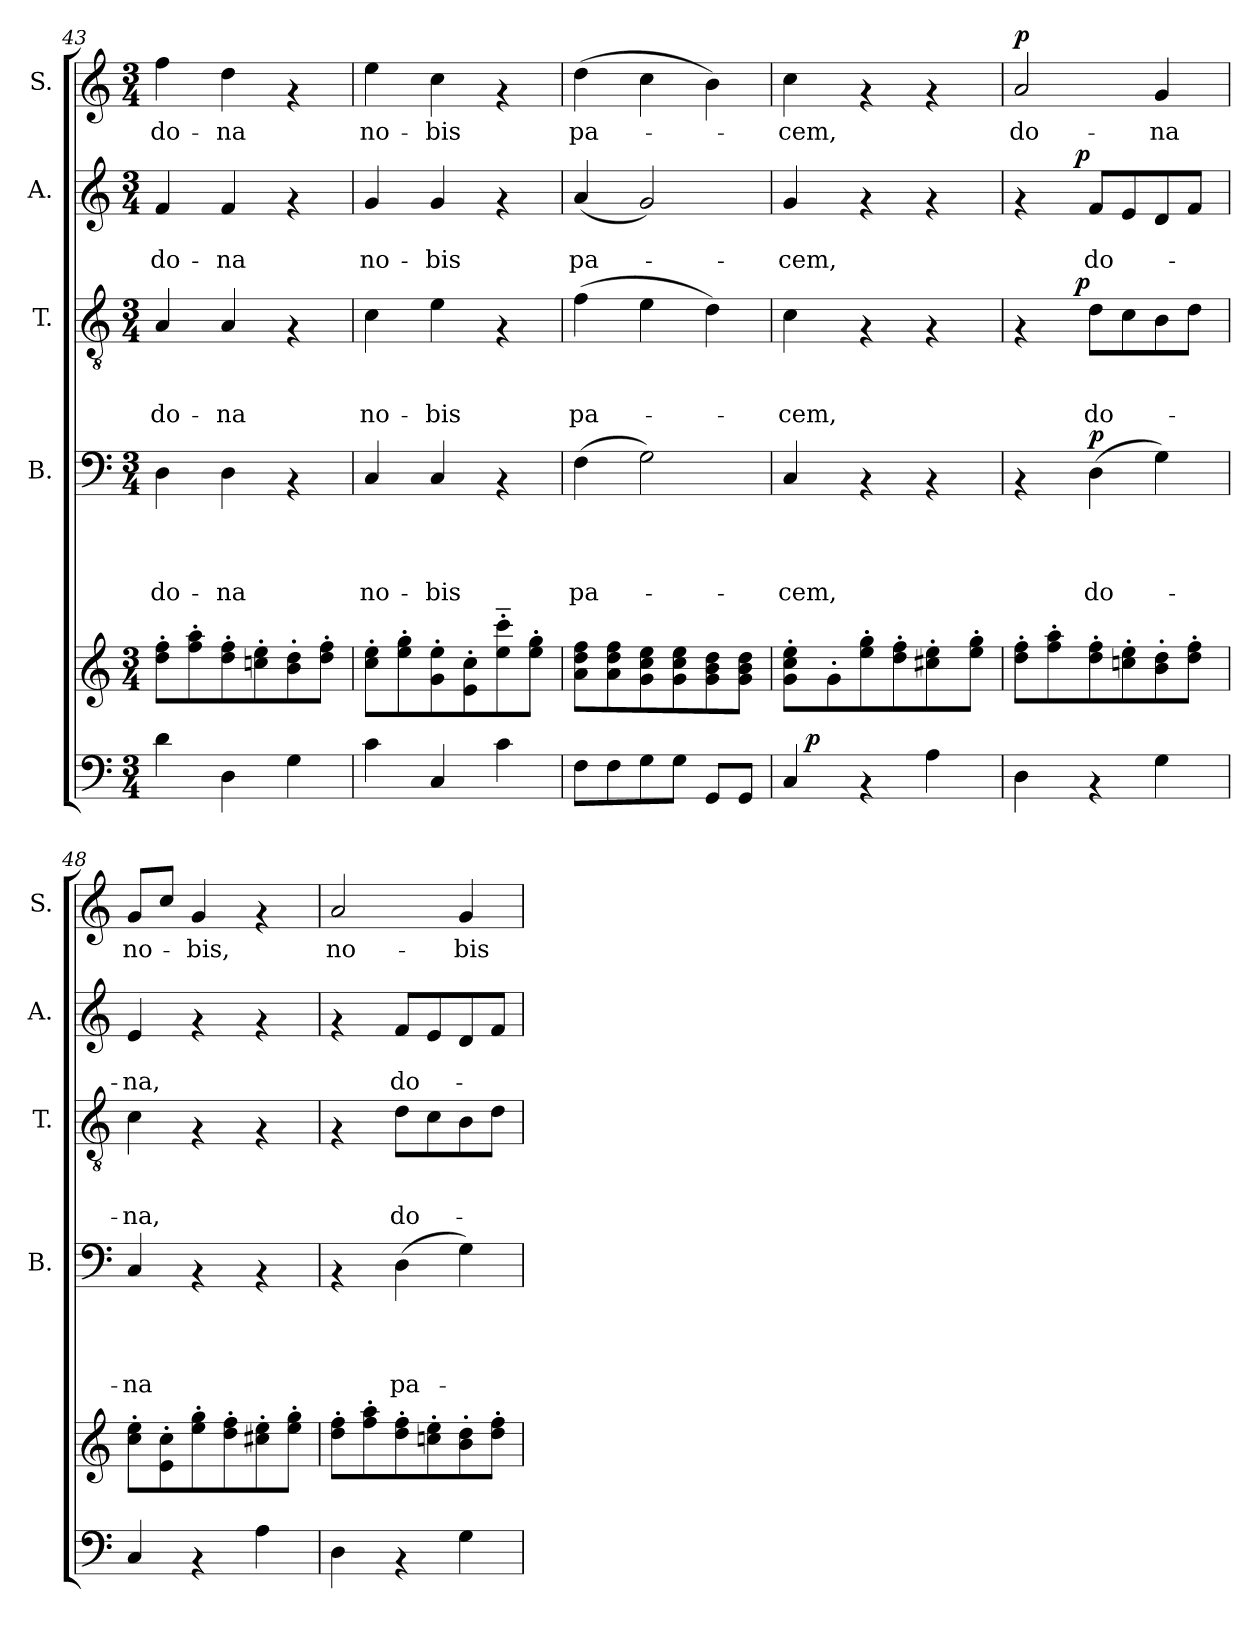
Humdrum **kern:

**kern	**kern	**dynam	**kern	**text	**text	**text	**text	**dynam	**kern	**text	**text	**text	**dynam	**kern	**text	**text	**dynam	**kern	**text	**dynam
*part5	*part5	*part5	*part4	*part4	*part4	*part4	*part4	*part4	*part3	*part3	*part3	*part3	*part3	*part2	*part2	*part2	*part2	*part1	*part1	*part1
*staff6	*staff5	*staff5/6	*staff4	*staff4	*staff4	*staff4	*staff4	*staff4	*staff3	*staff3	*staff3	*staff3	*staff3	*staff2	*staff2	*staff2	*staff2	*staff1	*staff1	*staff1
*	*	*	*I"B.	*	*	*	*	*	*I"T.	*	*	*	*	*I"A.	*	*	*	*I"S.	*	*
*	*	*	*I'B.	*	*	*	*	*	*I'T.	*	*	*	*	*I'A.	*	*	*	*I'S.	*	*
*clefF4	*clefG2	*	*clefF4	*	*	*	*	*	*clefGv2	*	*	*	*	*clefG2	*	*	*	*clefG2	*	*
*k[]	*k[]	*	*k[]	*	*	*	*	*	*k[]	*	*	*	*	*k[]	*	*	*	*k[]	*	*
*C:	*C:	*	*C:	*	*	*	*	*	*C:	*	*	*	*	*C:	*	*	*	*C:	*	*
*M3/4	*M3/4	*	*M3/4	*	*	*	*	*	*M3/4	*	*	*	*	*M3/4	*	*	*	*M3/4	*	*
=43	=43	=43	=43	=43	=43	=43	=43	=43	=43	=43	=43	=43	=43	=43	=43	=43	=43	=43	=43	=43
!	!	!	!	!	!	!	!LO:LY:b	!	!	!	!	!LO:LY:b	!	!	!	!LO:LY:b	!	!	!LO:LY:b	!
4d\	8dd\'> 8ff\'>L	.	4D\	.	.	.	do-	.	4A/	.	.	do-	.	4f/	.	do-	.	4ff\	do-	.
.	8ff\'> 8aa\'>	.	.	.	.	.	.	.	.	.	.	.	.	.	.	.	.	.	.	.
!	!	!	!	!	!	!	!LO:LY:b	!	!	!	!	!LO:LY:b	!	!	!	!LO:LY:b	!	!	!LO:LY:b	!
4D\	8dd\'> 8ff\'>	.	4D\	.	.	.	-na	.	4A/	.	.	-na	.	4f/	.	-na	.	4dd\	-na	.
.	8ccn\'> 8ee\'>	.	.	.	.	.	.	.	.	.	.	.	.	.	.	.	.	.	.	.
4G\	8b\'> 8dd\'>	.	4rAA	.	.	.	.	.	4rF	.	.	.	.	4rf	.	.	.	4rf	.	.
.	8dd\'> 8ff\'>J	.	.	.	.	.	.	.	.	.	.	.	.	.	.	.	.	.	.	.
=44	=44	=44	=44	=44	=44	=44	=44	=44	=44	=44	=44	=44	=44	=44	=44	=44	=44	=44	=44	=44
!	!	!	!	!	!	!	!LO:LY:b	!	!	!	!	!LO:LY:b	!	!	!	!LO:LY:b	!	!	!LO:LY:b	!
4c\	8cc\'> 8ee\'>L	.	4C/	.	.	.	no-	.	4c\	.	.	no-	.	4g/	.	no-	.	4ee\	no-	.
.	8ee\'> 8gg\'>	.	.	.	.	.	.	.	.	.	.	.	.	.	.	.	.	.	.	.
!	!	!	!	!	!	!	!LO:LY:b	!	!	!	!	!LO:LY:b	!	!	!	!LO:LY:b	!	!	!LO:LY:b	!
4C/	8g\'> 8ee\'>	.	4C/	.	.	.	-bis	.	4e\	.	.	-bis	.	4g/	.	-bis	.	4cc\	-bis	.
.	8e\'> 8cc\'>	.	.	.	.	.	.	.	.	.	.	.	.	.	.	.	.	.	.	.
4c\	8ee\'>~> 8ccc\'>~>	.	4rAA	.	.	.	.	.	4rF	.	.	.	.	4rf	.	.	.	4rf	.	.
.	8ee\'> 8gg\'>J	.	.	.	.	.	.	.	.	.	.	.	.	.	.	.	.	.	.	.
=45	=45	=45	=45	=45	=45	=45	=45	=45	=45	=45	=45	=45	=45	=45	=45	=45	=45	=45	=45	=45
!	!	!	!	!	!	!	!LO:LY:b	!	!	!	!	!LO:LY:b	!	!	!	!LO:LY:b	!	!	!LO:LY:b	!
8F\L	8a\ 8dd\ 8ff\L	.	(>4F\	.	.	.	pa-	.	(>4f\	.	.	pa-	.	(<4a/	.	pa-	.	(>4dd\	pa-	.
8F\	8a\ 8dd\ 8ff\	.	.	.	.	.	.	.	.	.	.	.	.	.	.	.	.	.	.	.
8G\	8g\ 8cc\ 8ee\	.	2G\)	.	.	.	.	.	4e\	.	.	.	.	2g/)	.	.	.	4cc\	.	.
8G\J	8g\ 8cc\ 8ee\	.	.	.	.	.	.	.	.	.	.	.	.	.	.	.	.	.	.	.
8GG/L	8g\ 8b\ 8dd\	.	.	.	.	.	.	.	4d\)	.	.	.	.	.	.	.	.	4b\)	.	.
8GG/J	8g\ 8b\ 8dd\J	.	.	.	.	.	.	.	.	.	.	.	.	.	.	.	.	.	.	.
=46	=46	=46	=46	=46	=46	=46	=46	=46	=46	=46	=46	=46	=46	=46	=46	=46	=46	=46	=46	=46
!	!	!	!	!	!	!	!LO:LY:b	!	!	!	!	!LO:LY:b	!	!	!	!LO:LY:b	!	!	!LO:LY:b	!
*^	*	*	*	*	*	*	*	*	*	*	*	*	*	*	*	*	*	*	*	*
4C/	16ryy	8g\'> 8cc\'> 8ee\'>L	.	4C/	.	.	.	-cem,	.	4c\	.	.	-cem,	.	4g/	.	-cem,	.	4cc\	-cem,	.
!	!	!	!LO:DY:a=2	!	!	!	!	!	!	!	!	!	!	!	!	!	!	!	!	!	!
.	2ryy	.	p	.	.	.	.	.	.	.	.	.	.	.	.	.	.	.	.	.	.
.	.	8g'>\	.	.	.	.	.	.	.	.	.	.	.	.	.	.	.	.	.	.	.
4rAA	.	8ee\'> 8gg\'>	.	4rAA	.	.	.	.	.	4rF	.	.	.	.	4rf	.	.	.	4rf	.	.
.	.	8dd\'> 8ff\'>	.	.	.	.	.	.	.	.	.	.	.	.	.	.	.	.	.	.	.
4A\	.	8cc#X\'> 8ee\'>	.	4rAA	.	.	.	.	.	4rF	.	.	.	.	4rf	.	.	.	4rf	.	.
.	8.ryy	.	.	.	.	.	.	.	.	.	.	.	.	.	.	.	.	.	.	.	.
.	.	8ee\'> 8gg\'>J	.	.	.	.	.	.	.	.	.	.	.	.	.	.	.	.	.	.	.
=47	=47	=47	=47	=47	=47	=47	=47	=47	=47	=47	=47	=47	=47	=47	=47	=47	=47	=47	=47	=47	=47
!	!	!	!	!	!	!	!	!	!	!	!	!	!	!	!	!	!	!	!	!LO:LY:b	!LO:DY:a
*v	*v	*	*	*	*	*	*	*	*	*^	*	*	*	*	*^	*	*	*	*	*	*
4D\	8dd\'> 8ff\'>L	.	4rAA	.	.	.	.	.	4rF	8..ryy	.	.	.	.	4rf	8..ryy	.	.	.	2a/	do-	p
.	8ff\'> 8aa\'>	.	.	.	.	.	.	.	.	.	.	.	.	.	.	.	.	.	.	.	.	.
!	!	!	!	!	!	!	!	!	!	!	!	!	!	!LO:DY:a	!	!	!	!	!LO:DY:a	!	!	!
.	.	.	.	.	.	.	.	.	.	2ryy	.	.	.	p	.	2ryy	.	.	p	.	.	.
!	!	!	!	!	!	!	!LO:LY:b	!LO:DY:a	!	!	!	!	!LO:LY:b	!	!	!	!	!LO:LY:b	!	!	!	!
4rAA	8dd\'> 8ff\'>	.	(>4D\	.	.	.	do-	p	8d\L	.	.	.	do-	.	8f/L	.	.	do-	.	.	.	.
.	8ccn\'> 8ee\'>	.	.	.	.	.	.	.	8c\	.	.	.	.	.	8e/	.	.	.	.	.	.	.
!	!	!	!	!	!	!	!	!	!	!	!	!	!	!	!	!	!	!	!	!	!LO:LY:b	!
4G\	8b\'> 8dd\'>	.	4G\)	.	.	.	.	.	8B\	.	.	.	.	.	8d/	.	.	.	.	4g/	-na	.
.	8dd\'> 8ff\'>J	.	.	.	.	.	.	.	8d\J	.	.	.	.	.	8f/J	.	.	.	.	.	.	.
.	.	.	.	.	.	.	.	.	.	32ryy	.	.	.	.	.	32ryy	.	.	.	.	.	.
!!LO:LB:g=z
=48	=48	=48	=48	=48	=48	=48	=48	=48	=48	=48	=48	=48	=48	=48	=48	=48	=48	=48	=48	=48	=48	=48
!	!	!	!	!	!	!	!LO:LY:b	!	!	!	!	!	!LO:LY:b	!	!	!	!	!LO:LY:b	!	!	!LO:LY:b	!
*	*	*	*	*	*	*	*	*	*v	*v	*	*	*	*	*	*	*	*	*	*	*	*
*	*	*	*	*	*	*	*	*	*	*	*	*	*	*v	*v	*	*	*	*	*	*
4C/	8cc\'> 8ee\'>L	.	4C/	.	.	.	-na	.	4c\	.	.	-na,	.	4e/	.	-na,	.	8g/L	no-	.
.	8e\'> 8cc\'>	.	.	.	.	.	.	.	.	.	.	.	.	.	.	.	.	8cc/J	.	.
!	!	!	!	!	!	!	!	!	!	!	!	!	!	!	!	!	!	!	!LO:LY:b	!
4rAA	8ee\'> 8gg\'>	.	4rAA	.	.	.	.	.	4rF	.	.	.	.	4rf	.	.	.	4g/	-bis,	.
.	8dd\'> 8ff\'>	.	.	.	.	.	.	.	.	.	.	.	.	.	.	.	.	.	.	.
4A\	8cc#X\'> 8ee\'>	.	4rAA	.	.	.	.	.	4rF	.	.	.	.	4rf	.	.	.	4rf	.	.
.	8ee\'> 8gg\'>J	.	.	.	.	.	.	.	.	.	.	.	.	.	.	.	.	.	.	.
=49	=49	=49	=49	=49	=49	=49	=49	=49	=49	=49	=49	=49	=49	=49	=49	=49	=49	=49	=49	=49
!	!	!	!	!	!	!	!	!	!	!	!	!	!	!	!	!	!	!	!LO:LY:b	!
4D\	8dd\'> 8ff\'>L	.	4rAA	.	.	.	.	.	4rF	.	.	.	.	4rf	.	.	.	2a/	no-	.
.	8ff\'> 8aa\'>	.	.	.	.	.	.	.	.	.	.	.	.	.	.	.	.	.	.	.
!	!	!	!	!	!	!	!LO:LY:b	!	!	!	!	!LO:LY:b	!	!	!	!LO:LY:b	!	!	!	!
4rAA	8dd\'> 8ff\'>	.	(>4D\	.	.	.	pa-	.	8d\L	.	.	do-	.	8f/L	.	do-	.	.	.	.
.	8ccn\'> 8ee\'>	.	.	.	.	.	.	.	8c\	.	.	.	.	8e/	.	.	.	.	.	.
!	!	!	!	!	!	!	!	!	!	!	!	!	!	!	!	!	!	!	!LO:LY:b	!
4G\	8b\'> 8dd\'>	.	4G\)	.	.	.	.	.	8B\	.	.	.	.	8d/	.	.	.	4g/	-bis	.
.	8dd\'> 8ff\'>J	.	.	.	.	.	.	.	8d\J	.	.	.	.	8f/J	.	.	.	.	.	.
=	=	=	=	=	=	=	=	=	=	=	=	=	=	=	=	=	=	=	=	=
*-	*-	*-	*-	*-	*-	*-	*-	*-	*-	*-	*-	*-	*-	*-	*-	*-	*-	*-	*-	*-
